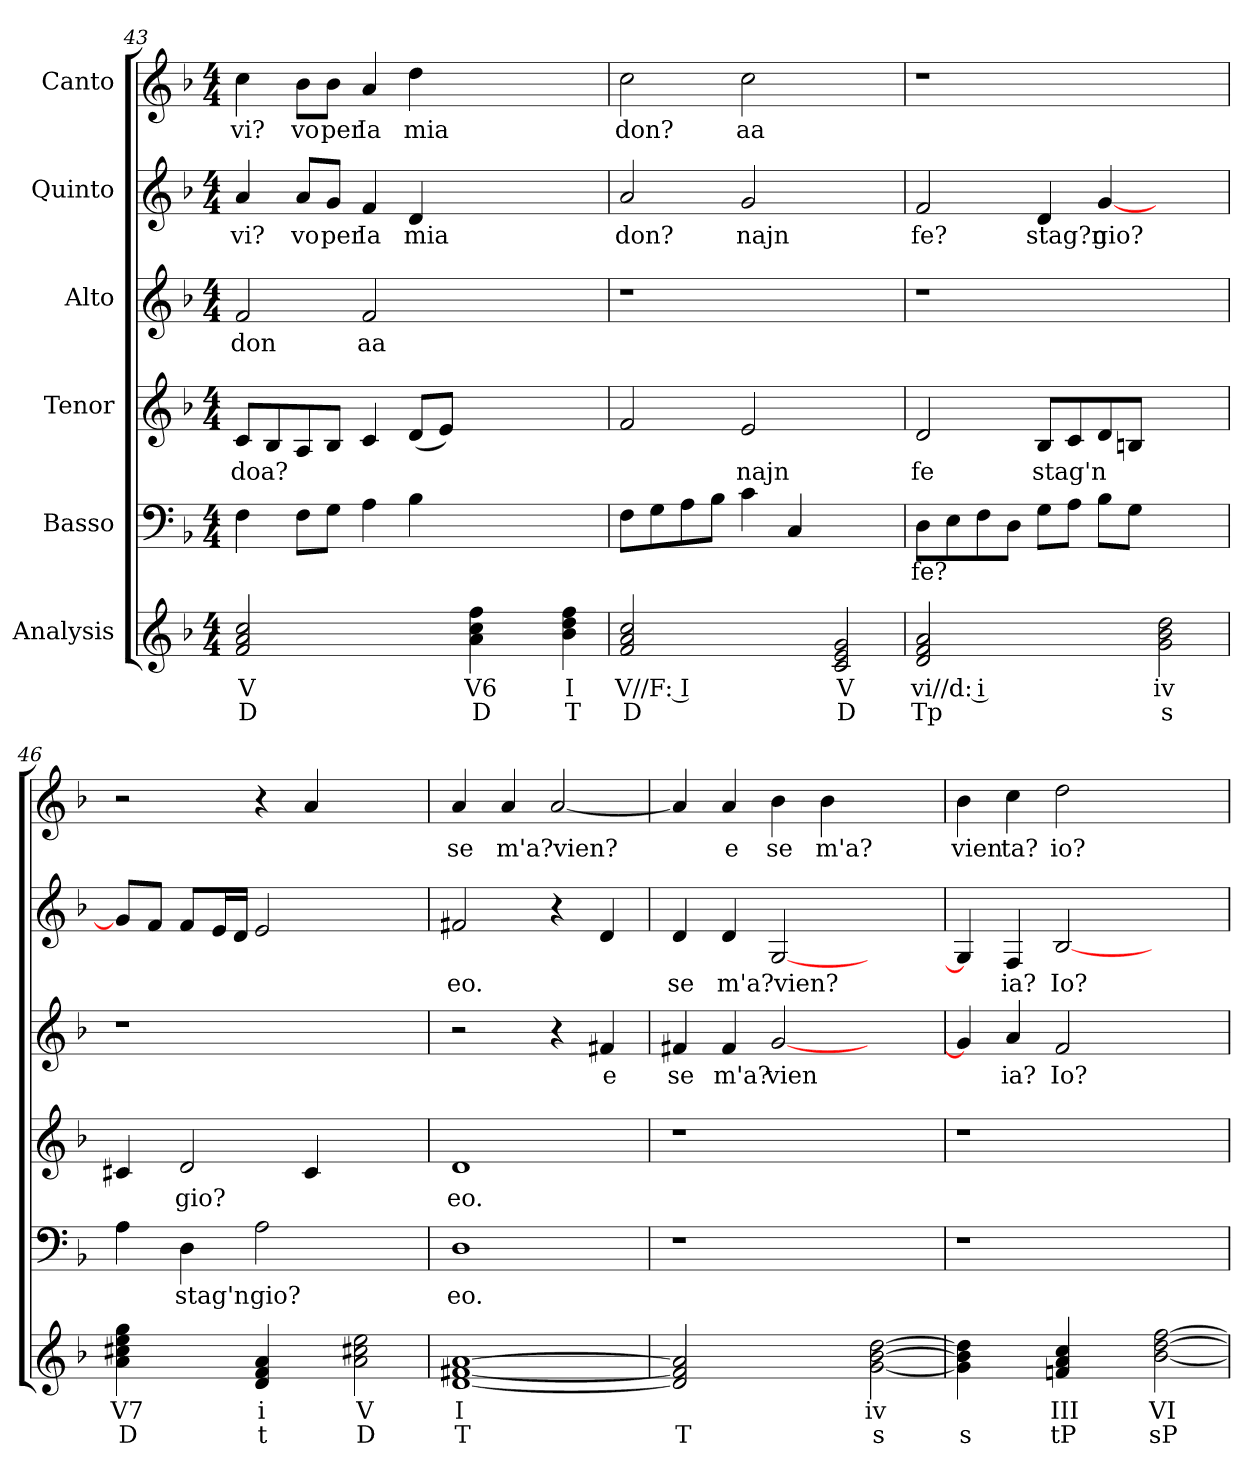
**kern	**text	**text	**kern	**text	**kern	**text	**kern	**text	**kern	**text	**kern	**text
*part6	*part6	*part6	*part5	*part5	*part4	*part4	*part3	*part3	*part2	*part2	*part1	*part1
*staff6	*staff6	*staff6	*staff5	*staff5	*staff4	*staff4	*staff3	*staff3	*staff2	*staff2	*staff1	*staff1
*I"Analysis	*	*	*I"Basso	*	*I"Tenor	*	*I"Alto	*	*I"Quinto	*	*I"Canto	*
*	*	*	*clefF4	*	*clefG2	*	*clefG2	*	*clefG2	*	*clefG2	*
*k[b-]	*	*	*k[b-]	*	*k[b-]	*	*k[b-]	*	*k[b-]	*	*k[b-]	*
*	*	*	*F:	*	*F:	*	*F:	*	*F:	*	*F:	*
*M4/4	*	*	*M4/4	*	*M4/4	*	*M4/4	*	*M4/4	*	*M4/4	*
=43	=43	=43	=43	=43	=43	=43	=43	=43	=43	=43	=43	=43
!	!	!	!	!	!	!LO:LY:b	!	!	!	!	!	!
!	!	!	!	!	!	!	!	!LO:LY:b	!	!	!	!
!	!	!	!	!	!	!	!	!	!	!LO:LY:b	!	!
!	!	!	!	!	!	!	!	!	!	!	!	!LO:LY:b
2f 2a 2cc	V	D	4F\	.	8c/L	doa?	2f/	don	4a/	vi?	4cc\	vi?
.	.	.	.	.	8B-/	.	.	.	.	.	.	.
!	!	!	!	!	!	!	!	!	!	!LO:LY:b	!	!
!	!	!	!	!	!	!	!	!	!	!	!	!LO:LY:b
.	.	.	8F\L	.	8A/	.	.	.	8a/L	vo	8b-\L	vo
!	!	!	!	!	!	!	!	!	!	!LO:LY:b	!	!
!	!	!	!	!	!	!	!	!	!	!	!	!LO:LY:b
.	.	.	8G\J	.	8B-/J	.	.	.	8g/J	per	8b-\J	per
!	!	!	!	!	!	!	!	!LO:LY:b	!	!	!	!
!	!	!	!	!	!	!	!	!	!	!LO:LY:b	!	!
!	!	!	!	!	!	!	!	!	!	!	!	!LO:LY:b
2ryy	.	.	4A\	.	4c/	.	2f/	aa	4f/	Ia	4a/	Ia
!	!	!	!	!	!	!	!	!	!	!LO:LY:b	!	!
!	!	!	!	!	!	!	!	!	!	!	!	!LO:LY:b
.	.	.	4B-\	.	(<8d/L	.	.	.	4d/	mia	4dd\	mia
.	.	.	.	.	8e/J)	.	.	.	.	.	.	.
4a 4cc 4ff	V6	D	2.ryy	.	2.ryy	.	2.ryy	.	2.ryy	.	2.ryy	.
4ryy	.	.	.	.	.	.	.	.	.	.	.	.
4b- 4dd 4ff	I	T	.	.	.	.	.	.	.	.	.	.
=44	=44	=44	=44	=44	=44	=44	=44	=44	=44	=44	=44	=44
!	!	!	!	!	!	!	!	!	!	!LO:LY:b	!	!
!	!	!	!	!	!	!	!	!	!	!	!	!LO:LY:b
2f 2a 2cc	V//F: I	D	8F\L	.	2f/	.	1r	.	2a/	don?	2cc\	don?
.	.	.	8G\	.	.	.	.	.	.	.	.	.
.	.	.	8A\	.	.	.	.	.	.	.	.	.
.	.	.	8B-\J	.	.	.	.	.	.	.	.	.
!	!	!	!	!	!	!LO:LY:b	!	!	!	!	!	!
!	!	!	!	!	!	!	!	!	!	!LO:LY:b	!	!
!	!	!	!	!	!	!	!	!	!	!	!	!LO:LY:b
2ryy	.	.	4c\	.	2e/	najn	.	.	2g/	najn	2cc\	aa
.	.	.	4C/	.	.	.	.	.	.	.	.	.
2c 2e 2g	V	D	2ryy	.	2ryy	.	2ryy	.	2ryy	.	2ryy	.
=45	=45	=45	=45	=45	=45	=45	=45	=45	=45	=45	=45	=45
!	!	!	!	!LO:LY:b	!	!	!	!	!	!	!	!
!	!	!	!	!	!	!LO:LY:b	!	!	!	!	!	!
!	!	!	!	!	!	!	!	!	!	!LO:LY:b	!	!
2d 2f 2a	vi//d: i	Tp	8D\L	fe?	2d/	fe	1r	.	2f/	fe?	1r	.
.	.	.	8E\	.	.	.	.	.	.	.	.	.
.	.	.	8F\	.	.	.	.	.	.	.	.	.
.	.	.	8D\J	.	.	.	.	.	.	.	.	.
!	!	!	!	!	!	!LO:LY:b	!	!	!	!	!	!
!	!	!	!	!	!	!	!	!	!	!LO:LY:b	!	!
2ryy	.	.	8G\L	.	8B-/L	stag'n	.	.	4d/	stag?n	.	.
.	.	.	8A\J	.	8c/	.	.	.	.	.	.	.
!	!	!	!	!	!	!	!	!	!	!LO:LY:b	!	!
.	.	.	8B-\L	.	8d/	.	.	.	[4g/	gio?	.	.
.	.	.	8G\J	.	8Bn/J	.	.	.	.	.	.	.
2g 2b- 2dd	iv	s	2ryy	.	2ryy	.	2ryy	.	2ryy	.	2ryy	.
=46	=46	=46	=46	=46	=46	=46	=46	=46	=46	=46	=46	=46
4a 4cc#X 4ee 4gg	V7	D	4A\	.	4c#X/	.	1r	.	8g/L]	.	2r	.
.	.	.	.	.	.	.	.	.	8f/J	.	.	.
!	!	!	!	!LO:LY:b	!	!	!	!	!	!	!	!
!	!	!	!	!	!	!LO:LY:b	!	!	!	!	!	!
4ryy	.	.	4D\	stag'n	2d/	gio?	.	.	8f/L	.	.	.
.	.	.	.	.	.	.	.	.	16e/L	.	.	.
.	.	.	.	.	.	.	.	.	16d/JJ	.	.	.
!	!	!	!	!LO:LY:b	!	!	!	!	!	!	!	!
4d 4f 4a	i	t	2A\	gio?	.	.	.	.	2e/	.	4r	.
4ryy	.	.	.	.	4c#/	.	.	.	.	.	4a/	.
2a 2cc#X 2ee	V	D	2ryy	.	2ryy	.	2ryy	.	2ryy	.	2ryy	.
=47	=47	=47	=47	=47	=47	=47	=47	=47	=47	=47	=47	=47
!	!	!	!	!LO:LY:b	!	!	!	!	!	!	!	!
!	!	!	!	!	!	!LO:LY:b	!	!	!	!	!	!
!	!	!	!	!	!	!	!	!	!	!LO:LY:b	!	!
!	!	!	!	!	!	!	!	!	!	!	!	!LO:LY:b
[1d [1f#X [1a	I	T	1D	eo.	1d	eo.	2r	.	2f#X/	eo.	4a/	se
!	!	!	!	!	!	!	!	!	!	!	!	!LO:LY:b
.	.	.	.	.	.	.	.	.	.	.	4a/	m'a?vien?
.	.	.	.	.	.	.	4r	.	4r	.	[2a/	.
!	!	!	!	!	!	!	!	!LO:LY:b	!	!	!	!
.	.	.	.	.	.	.	4f#X/	e	4d/	.	.	.
=48	=48	=48	=48	=48	=48	=48	=48	=48	=48	=48	=48	=48
!	!	!	!	!	!	!	!	!LO:LY:b	!	!	!	!
!	!	!	!	!	!	!	!	!	!	!LO:LY:b	!	!
2d] 2f#] 2a]	.	T	1r	.	1r	.	4f#X/	se	4d/	se	4a/]	.
!	!	!	!	!	!	!	!	!LO:LY:b	!	!	!	!
!	!	!	!	!	!	!	!	!	!	!LO:LY:b	!	!
!	!	!	!	!	!	!	!	!	!	!	!	!LO:LY:b
.	.	.	.	.	.	.	4f#/	m'a?	4d/	m'a?vien?	4a/	e
!	!	!	!	!	!	!	!	!LO:LY:b	!	!	!	!
!	!	!	!	!	!	!	!	!	!	!	!	!LO:LY:b
2ryy	.	.	.	.	.	.	[2g/	vien	[2G/	.	4b-\	se
!	!	!	!	!	!	!	!	!	!	!	!	!LO:LY:b
.	.	.	.	.	.	.	.	.	.	.	4b-\	m'a?
[2g [2b- [2dd	iv	s	2ryy	.	2ryy	.	2ryy	.	2ryy	.	2ryy	.
=49	=49	=49	=49	=49	=49	=49	=49	=49	=49	=49	=49	=49
!	!	!	!	!	!	!	!	!	!	!	!	!LO:LY:b
4g] 4b-] 4dd]	.	s	1r	.	1r	.	4g/]	.	4G/]	.	4b-\	vien
!	!	!	!	!	!	!	!	!LO:LY:b	!	!	!	!
!	!	!	!	!	!	!	!	!	!	!LO:LY:b	!	!
!	!	!	!	!	!	!	!	!	!	!	!	!LO:LY:b
4ryy	.	.	.	.	.	.	4a/	ia?	4F/	ia?	4cc\	ta?
!	!	!	!	!	!	!	!	!LO:LY:b	!	!	!	!
!	!	!	!	!	!	!	!	!	!	!LO:LY:b	!	!
!	!	!	!	!	!	!	!	!	!	!	!	!LO:LY:b
4fn 4a 4cc	III	tP	.	.	.	.	2f/	Io?	[2B-/	Io?	2dd\	io?
4ryy	.	.	.	.	.	.	.	.	.	.	.	.
[2b- [2dd [2ff	VI	sP	2ryy	.	2ryy	.	2ryy	.	2ryy	.	2ryy	.
=	=	=	=	=	=	=	=	=	=	=	=	=
*-	*-	*-	*-	*-	*-	*-	*-	*-	*-	*-	*-	*-
